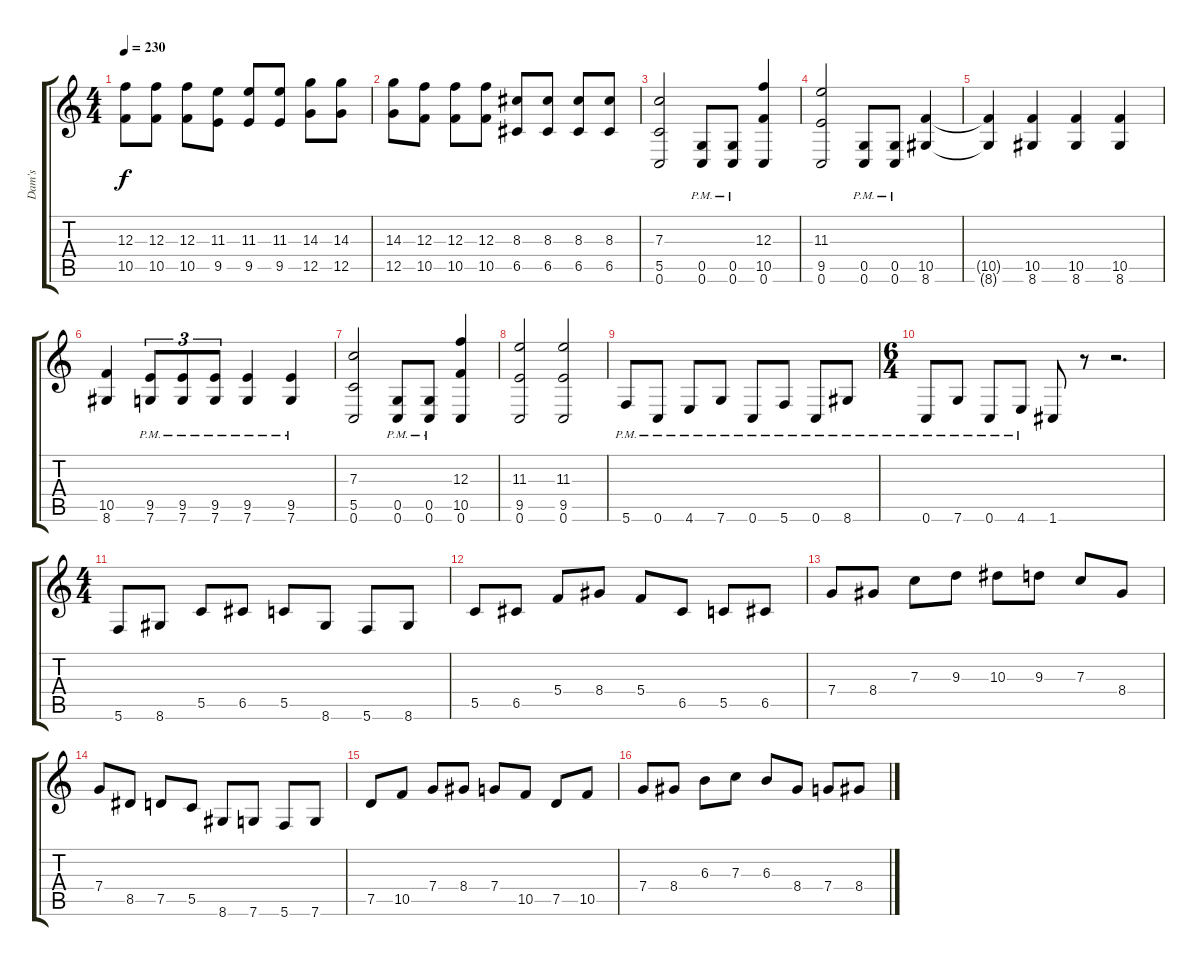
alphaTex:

\track ("Dam's" "Dam's") {instrument distortionguitar}
\staff {score tabs}
\tuning (D4 A3 F3 C3 G2 C2) {hide}
\ts (4 4)
\tempo 230
\clef g2
\ks c
(12.3 10.5).8{dy f} (12.3 10.5).8 (12.3 10.5).8 (11.3 9.5).8 (11.3 9.5).8 (11.3 9.5).8 (14.3 12.5).8 (14.3 12.5).8 |
(14.3 12.5).8 (12.3 10.5).8 (12.3 10.5).8 (12.3 10.5).8 (8.3 6.5).8 (8.3 6.5).8 (8.3 6.5).8 (8.3 6.5).8 |
(7.3 5.5 0.6).2 (0.5{pm} 0.6{pm}).8 (0.5{pm} 0.6{pm}).8 (12.3 10.5 0.6).4 |
(11.3 9.5 0.6).2 (0.5{pm} 0.6{pm}).8 (0.5{pm} 0.6{pm}).8 (10.5 8.6).4 |
(10.5{t} 8.6{t}).4 (10.5 8.6).4 (10.5 8.6).4 (10.5 8.6).4 |
(10.5 8.6).4 (9.5{pm} 7.6{pm}).8{tu (3 2)} (9.5{pm} 7.6{pm}).8{tu (3 2)} (9.5{pm} 7.6{pm}).8{tu (3 2)} (9.5{pm} 7.6{pm}).4 (9.5{pm} 7.6{pm}).4 |
(7.3 5.5 0.6).2 (0.5{pm} 0.6{pm}).8 (0.5{pm} 0.6{pm}).8 (12.3 10.5 0.6).4 |
(11.3 9.5 0.6).2 (11.3 9.5 0.6).2 |
5.6{pm}.8 0.6{pm}.8 4.6{pm}.8 7.6{pm}.8 0.6{pm}.8 5.6{pm}.8 0.6{pm}.8 8.6{pm}.8 |
\ts (6 4)
0.6{pm}.8 7.6{pm}.8 0.6{pm}.8 4.6{pm}.8 1.6.8 r.8 r.2{d} |
\ts (4 4)
5.6.8 8.6.8 5.5.8 6.5.8 5.5.8 8.6.8 5.6.8 8.6.8 |
5.5.8 6.5.8 5.4.8 8.4.8 5.4.8 6.5.8 5.5.8 6.5.8 |
7.4.8 8.4.8 7.3.8 9.3.8 10.3.8 9.3.8 7.3.8 8.4.8 |
7.4.8 8.5.8 7.5.8 5.5.8 8.6.8 7.6.8 5.6.8 7.6.8 |
7.5.8 10.5.8 7.4.8 8.4.8 7.4.8 10.5.8 7.5.8 10.5.8 |
7.4.8 8.4.8 6.3.8 7.3.8 6.3.8 8.4.8 7.4.8 8.4.8
